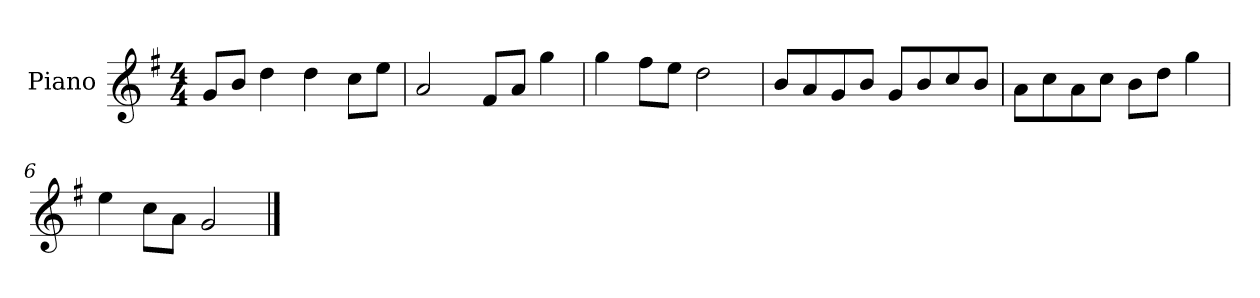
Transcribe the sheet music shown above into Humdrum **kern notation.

**kern
*part1
*staff1
*I"Piano
*I'P-no
*clefG2
*k[f#]
*M4/4
*MM90
=1
8g/L
8b/J
4dd\
4dd\
8cc\L
8ee\J
=2
2a/
8f#/L
8a/J
4gg\
=3
4gg\
8ff#\L
8ee\J
2dd\
=4
8b/L
8a/
8g/
8b/J
8g/L
8b/
8cc/
8b/J
=5
8a\L
8cc\
8a\
8cc\J
8b\L
8dd\J
4gg\
=6
4ee\
8cc\L
8a\J
2g/
==
*-
